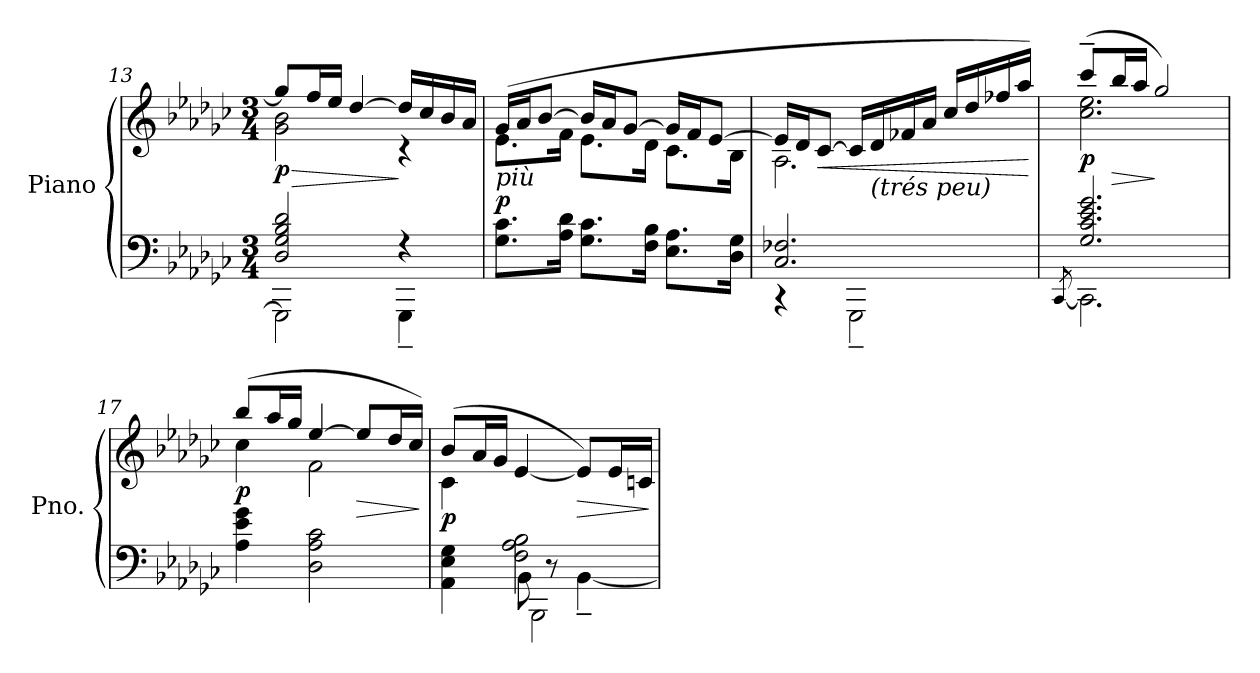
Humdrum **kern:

**kern	**kern	**dynam
*part1	*part1	*part1
*staff2	*staff1	*staff1/2
*I"Piano	*	*
*I'Pno.	*	*
*clefF4	*clefG2	*
*k[b-e-a-d-g-c-]	*k[b-e-a-d-g-c-]	*
*M3/4	*M3/4	*
=13	=13	=13
*^	*	*
!	!	!	!LO:HP:b
*	*	*^	*
!	!	!	!	!LO:DY:n=1:b
2D-/ 2G-/ 2B-/ 2d-/	2GGG-\]	8gg-/L]	2g-\ 2b-\	> p
.	.	16ff/L	.	.
.	.	16ee-/JJ	.	.
.	.	[4dd-/	.	.
4r	4GGG-~\	16dd-/LL]	4r	]
.	.	16cc-/	.	.
.	.	16b-/	.	.
.	.	16a-/JJ	.	.
*v	*v	*	*	*
=14	=14	=14	=14
!	!LO:TX:b:i:t=più	!	!
!	!	!	!LO:DY:a=2
8.G-\ 8.c-\L	(>16g-/LL	8.e-\L	p
.	16a-/J	.	.
.	[8b-/J	.	.
16A-\ 16d-\Jk	.	16f\Jk	.
8.G-\ 8.c-\L	16b-/LL]	8.e-\L	.
.	16a-/J	.	.
.	[8g-/J	.	.
16F\ 16B-\Jk	.	16d-\Jk	.
8.E-\ 8.A-\L	16g-/LL]	8.c-\L	.
.	16f/J	.	.
.	[8e-/J	.	.
16D-\ 16G-\Jk	.	16B-\Jk	.
!!LO:PB:g=z	!!
=15	=15	=15	=15
*^	*	*	*
2.C-/ 2.F-X/	4r	16e-/LL]	2.A-\	.
.	.	16d-/J	.	.
!	!	!	!	!LO:HP:b
.	.	[8c-/J	.	<
.	2GGG-~\	16c-/LL]	.	.
!	!	!LO:TX:b:i:t=(trés peu)	!	!
.	.	16d-/	.	.
.	.	16f-X/	.	.
.	.	16a-/JJ	.	.
.	.	16cc-/LL	.	.
.	.	16dd-/	.	.
.	.	16ff-X/	.	.
.	.	16aa-/JJ)	.	.
*v	*v	*	*	*
*	*v	*v	*
.	.	[
=16	=16	=16
*^	*	*
.	[8qCC-/	.	.
*	*	*^	*
!	!	!	!	!LO:DY:b
2.G-/ 2.c-/ 2.e-/ 2.g-/	2.CC-\]	(>8ccc-~/L	2.cc-\ 2.ee-\	p
!	!	!	!	!LO:HP:b
.	.	16bb-/L	.	>
.	.	16aa-/JJ	.	.
.	.	2gg-/)	.	]
*v	*v	*	*	*
=17	=17	=17	=17
!	!	!	!LO:DY:b
4A-\ 4e-\ 4g-\	(>8bb-/L	4cc-\	p
.	16aa-/L	.	.
.	16gg-/JJ	.	.
2D-\ 2A-\ 2c-\	[4ee-/	2f\	.
!	!	!	!LO:HP:b
.	8ee-/L]	.	>
.	16dd-/L	.	.
.	16cc-/JJ)	.	.
*	*v	*v	*
.	.	]
=18	=18	=18
*^	*^	*
*	*^	*	*	*
!	!	!	!	!	!LO:DY:b
4ryy	4AA-\ 4E-\ 4G-\	4ryy	(>8b-/L	4c-\	p
.	.	.	16a-/L	.	.
.	.	.	16g-/JJ	.	.
2F\ 2A-\ 2B-\	8BB-\	2BBB-\	[4e-/	2ryy	.
.	8r	.	.	.	.
!	!	!	!	!	!LO:HP:b
.	[4BB-~<\	.	8e-/L])	.	>
.	.	.	16e-/L	.	.
.	.	.	16cn/JJ	.	.
*v	*v	*v	*	*	*
*	*v	*v	*
.	.	]
=	=	=
*-	*-	*-
